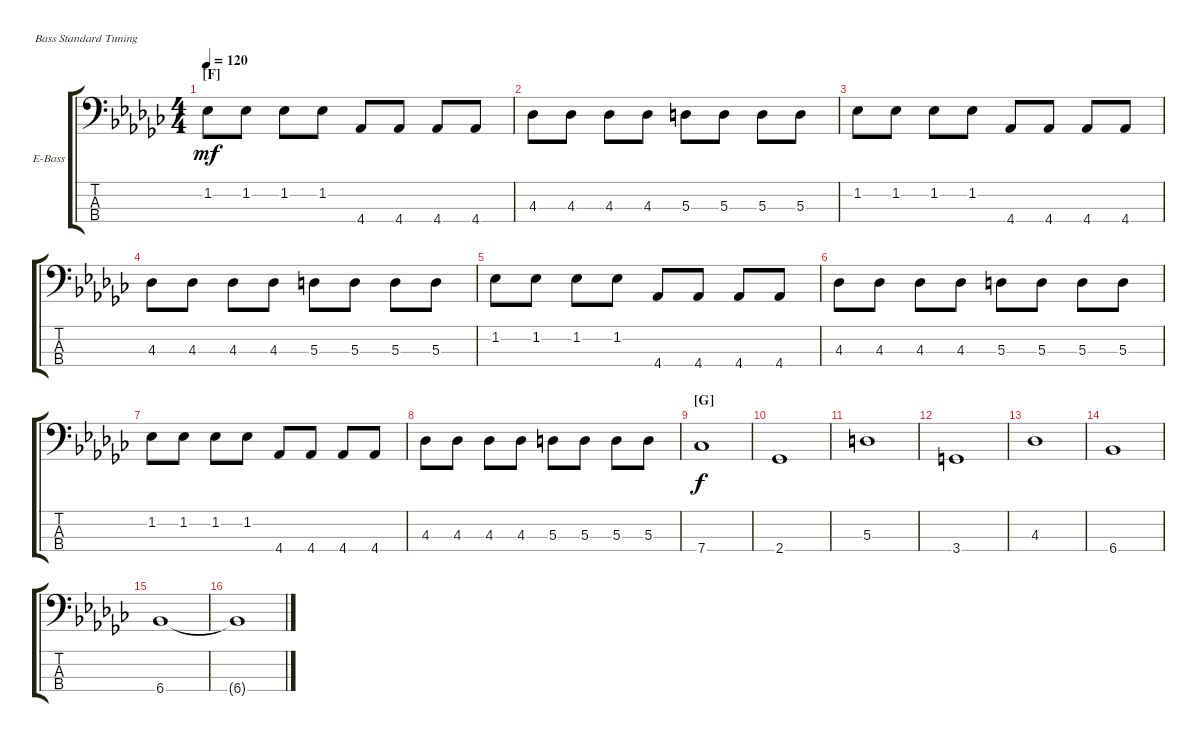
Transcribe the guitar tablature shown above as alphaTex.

\defaultSystemsLayout 4
\bracketExtendMode groupsimilarinstruments
\firstSystemTrackNameOrientation horizontal
\otherSystemsTrackNameOrientation horizontal
\track ("Electric Bass" "E-Bass") {instrument electricbassfinger}
\staff {score tabs}
\tuning (G2 D2 A1 E1)
\ts (4 4)
\section ("F" "")
\tempo 120
\clef f4
\ks ebminor
1.2.8{dy mf} 1.2.8 1.2.8 1.2.8 4.4.8 4.4.8 4.4.8 4.4.8 |
4.3.8 4.3.8 4.3.8 4.3.8 5.3.8 5.3.8 5.3.8 5.3.8 |
1.2.8 1.2.8 1.2.8 1.2.8 4.4.8 4.4.8 4.4.8 4.4.8 |
4.3.8 4.3.8 4.3.8 4.3.8 5.3.8 5.3.8 5.3.8 5.3.8 |
1.2.8 1.2.8 1.2.8 1.2.8 4.4.8 4.4.8 4.4.8 4.4.8 |
4.3.8 4.3.8 4.3.8 4.3.8 5.3.8 5.3.8 5.3.8 5.3.8 |
1.2.8 1.2.8 1.2.8 1.2.8 4.4.8 4.4.8 4.4.8 4.4.8 |
4.3.8 4.3.8 4.3.8 4.3.8 5.3.8 5.3.8 5.3.8 5.3.8 |
\section ("G" "")
7.4.1{dy f} |
2.4.1 |
5.3.1 |
3.4.1 |
4.3.1 |
6.4.1 |
6.4.1 |
6.4{t}.1
